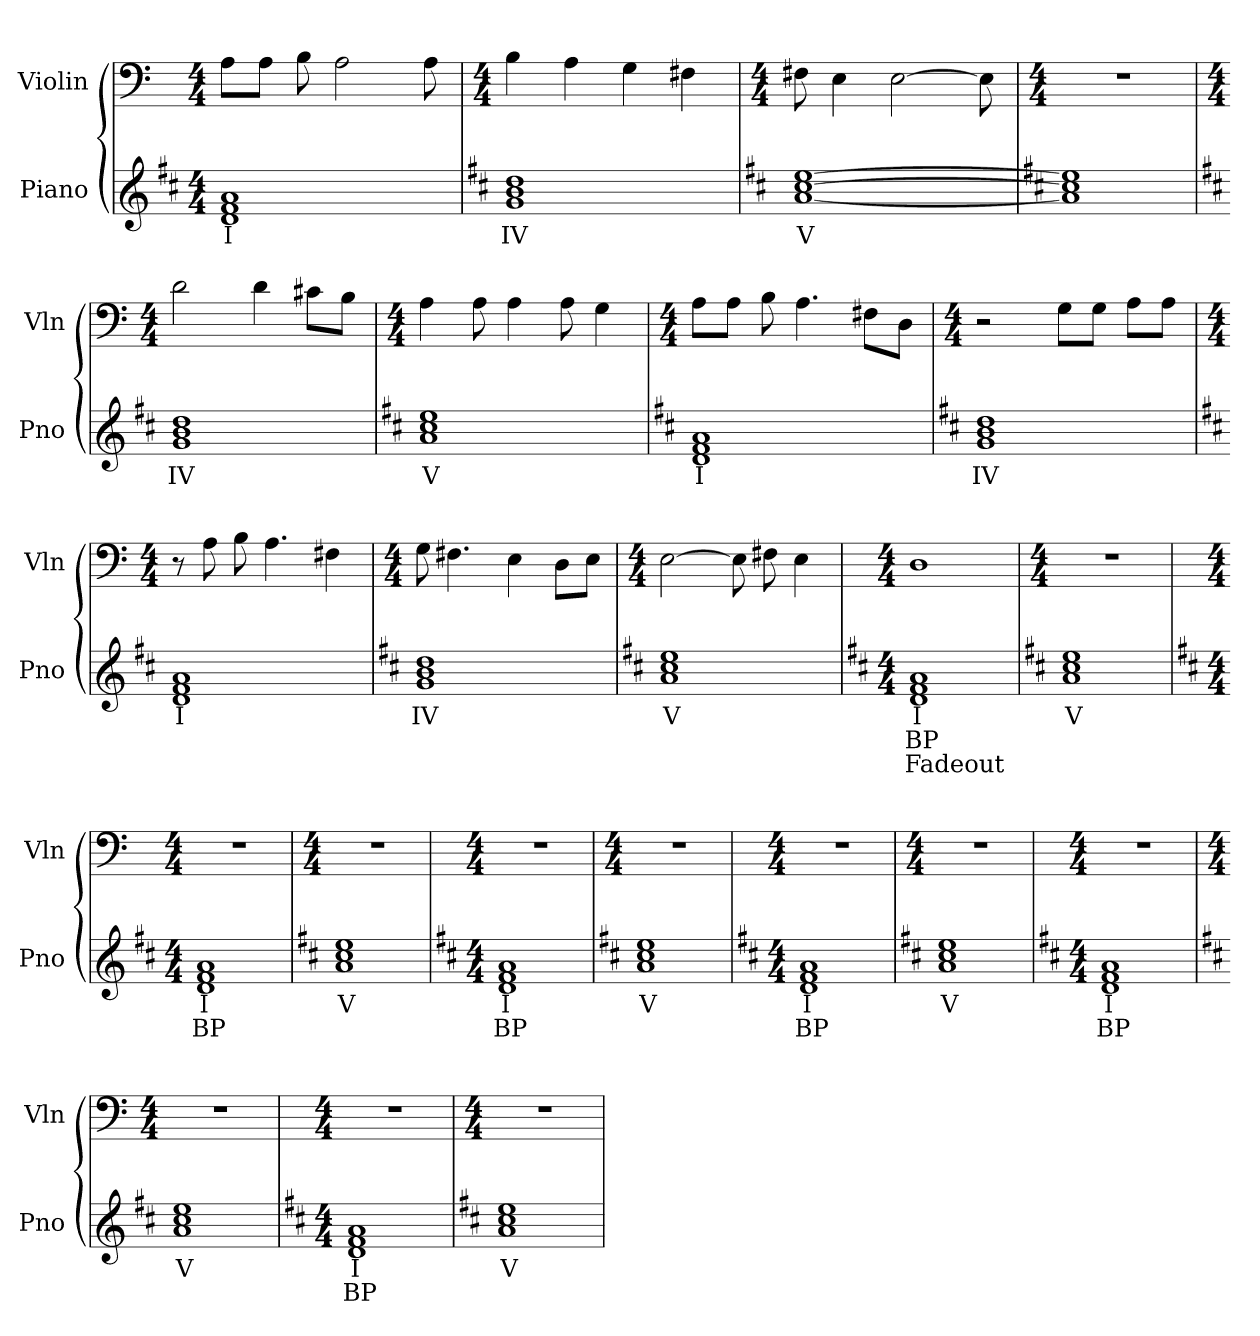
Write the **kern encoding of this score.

**kern	**text	**text	**text	**kern
*part2	*part2	*part2	*part2	*part1
*staff2	*staff2	*staff2	*staff2	*staff1
*I"Piano	*	*	*	*I"Violin
*I'Pno	*	*	*	*I'Vln
*k[f#c#]	*	*	*	*
*D:	*	*	*	*
*M4/4	*	*	*	*M4/4
=	=	=	=	=
1d 1f# 1a	I	.	.	8AL
.	.	.	.	8AJ
.	.	.	.	8B
.	.	.	.	2A
.	.	.	.	8A
=	=	=	=	=
*k[f#c#]	*	*	*	*
*D:	*	*	*	*
*	*	*	*	*M4/4
1g 1b 1dd	IV	.	.	4B
.	.	.	.	4A
.	.	.	.	4G
.	.	.	.	4F#X
=	=	=	=	=
*k[f#c#]	*	*	*	*
*D:	*	*	*	*
*	*	*	*	*M4/4
[1a [1cc# [1ee	V	.	.	8F#X
.	.	.	.	4E
.	.	.	.	[2E
.	.	.	.	8E]
=	=	=	=	=
*k[f#c#]	*	*	*	*
*D:	*	*	*	*
*	*	*	*	*M4/4
1a] 1cc#] 1ee]	.	.	.	1r
=	=	=	=	=
*k[f#c#]	*	*	*	*
*D:	*	*	*	*
*	*	*	*	*M4/4
1g 1b 1dd	IV	.	.	2d
.	.	.	.	4d
.	.	.	.	8c#XL
.	.	.	.	8BJ
=	=	=	=	=
*k[f#c#]	*	*	*	*
*D:	*	*	*	*
*	*	*	*	*M4/4
1a 1cc# 1ee	V	.	.	4A
.	.	.	.	8A
.	.	.	.	4A
.	.	.	.	8A
.	.	.	.	4G
=	=	=	=	=
*k[f#c#]	*	*	*	*
*D:	*	*	*	*
*	*	*	*	*M4/4
1d 1f# 1a	I	.	.	8AL
.	.	.	.	8AJ
.	.	.	.	8B
.	.	.	.	4.A
.	.	.	.	8F#XL
.	.	.	.	8DJ
=	=	=	=	=
*k[f#c#]	*	*	*	*
*D:	*	*	*	*
*	*	*	*	*M4/4
1g 1b 1dd	IV	.	.	2r
.	.	.	.	8GL
.	.	.	.	8GJ
.	.	.	.	8AL
.	.	.	.	8AJ
=	=	=	=	=
*k[f#c#]	*	*	*	*
*D:	*	*	*	*
*	*	*	*	*M4/4
1d 1f# 1a	I	.	.	8r
.	.	.	.	8A
.	.	.	.	8B
.	.	.	.	4.A
.	.	.	.	4F#X
=	=	=	=	=
*k[f#c#]	*	*	*	*
*D:	*	*	*	*
*	*	*	*	*M4/4
1g 1b 1dd	IV	.	.	8G
.	.	.	.	4.F#X
.	.	.	.	4E
.	.	.	.	8DL
.	.	.	.	8EJ
=	=	=	=	=
*k[f#c#]	*	*	*	*
*D:	*	*	*	*
*	*	*	*	*M4/4
1a 1cc# 1ee	V	.	.	[2E
.	.	.	.	8E]
.	.	.	.	8F#X
.	.	.	.	4E
=	=	=	=	=
*k[f#c#]	*	*	*	*
*D:	*	*	*	*
*M4/4	*	*	*	*M4/4
1d 1f# 1a	I	BP	Fadeout	1D
=	=	=	=	=
*k[f#c#]	*	*	*	*
*D:	*	*	*	*
*	*	*	*	*M4/4
1a 1cc# 1ee	V	.	.	1r
=	=	=	=	=
*k[f#c#]	*	*	*	*
*D:	*	*	*	*
*M4/4	*	*	*	*M4/4
1d 1f# 1a	I	BP	.	1r
=	=	=	=	=
*k[f#c#]	*	*	*	*
*D:	*	*	*	*
*	*	*	*	*M4/4
1a 1cc# 1ee	V	.	.	1r
=	=	=	=	=
*k[f#c#]	*	*	*	*
*D:	*	*	*	*
*M4/4	*	*	*	*M4/4
1d 1f# 1a	I	BP	.	1r
=	=	=	=	=
*k[f#c#]	*	*	*	*
*D:	*	*	*	*
*	*	*	*	*M4/4
1a 1cc# 1ee	V	.	.	1r
=	=	=	=	=
*k[f#c#]	*	*	*	*
*D:	*	*	*	*
*M4/4	*	*	*	*M4/4
1d 1f# 1a	I	BP	.	1r
=	=	=	=	=
*k[f#c#]	*	*	*	*
*D:	*	*	*	*
*	*	*	*	*M4/4
1a 1cc# 1ee	V	.	.	1r
=	=	=	=	=
*k[f#c#]	*	*	*	*
*D:	*	*	*	*
*M4/4	*	*	*	*M4/4
1d 1f# 1a	I	BP	.	1r
=	=	=	=	=
*k[f#c#]	*	*	*	*
*D:	*	*	*	*
*	*	*	*	*M4/4
1a 1cc# 1ee	V	.	.	1r
=	=	=	=	=
*k[f#c#]	*	*	*	*
*D:	*	*	*	*
*M4/4	*	*	*	*M4/4
1d 1f# 1a	I	BP	.	1r
=	=	=	=	=
*k[f#c#]	*	*	*	*
*D:	*	*	*	*
*	*	*	*	*M4/4
1a 1cc# 1ee	V	.	.	1r
=	=	=	=	=
*-	*-	*-	*-	*-
